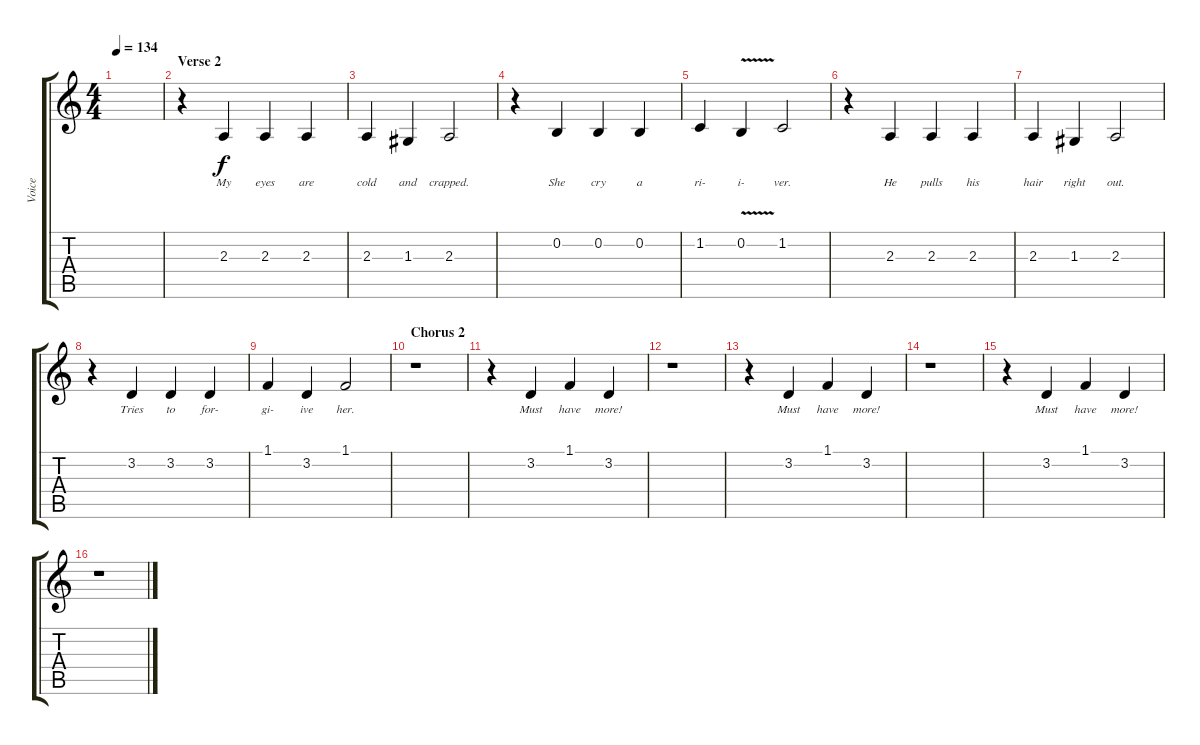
\track ("Voice" "Voice") {instrument clarinet}
\staff {score tabs}
\tuning (E4 B3 G3 D3 A2 E2) {hide}
\ts (4 4)
\tempo 134
\clef g2
\ks c
|
\section ("" "Verse 2")
r.4 2.3.4{lyrics (0 "My") lyrics (1 "") lyrics (2 "") lyrics (3 "") lyrics (4 "")} 2.3.4{lyrics (0 "eyes") lyrics (1 "") lyrics (2 "") lyrics (3 "") lyrics (4 "")} 2.3.4{lyrics (0 "are") lyrics (1 "") lyrics (2 "") lyrics (3 "") lyrics (4 "")} |
2.3.4{lyrics (0 "cold") lyrics (1 "") lyrics (2 "") lyrics (3 "") lyrics (4 "")} 1.3.4{lyrics (0 "and") lyrics (1 "") lyrics (2 "") lyrics (3 "") lyrics (4 "")} 2.3.2{lyrics (0 "crapped.") lyrics (1 "") lyrics (2 "") lyrics (3 "") lyrics (4 "")} |
r.4 0.2.4{lyrics (0 "She") lyrics (1 "") lyrics (2 "") lyrics (3 "") lyrics (4 "")} 0.2.4{lyrics (0 "cry") lyrics (1 "") lyrics (2 "") lyrics (3 "") lyrics (4 "")} 0.2.4{lyrics (0 "a") lyrics (1 "") lyrics (2 "") lyrics (3 "") lyrics (4 "")} |
1.2.4{lyrics (0 "ri-") lyrics (1 "") lyrics (2 "") lyrics (3 "") lyrics (4 "")} 0.2{v}.4{lyrics (0 "i-") lyrics (1 "") lyrics (2 "") lyrics (3 "") lyrics (4 "")} 1.2.2{lyrics (0 "ver.") lyrics (1 "") lyrics (2 "") lyrics (3 "") lyrics (4 "")} |
r.4 2.3.4{lyrics (0 "He") lyrics (1 "") lyrics (2 "") lyrics (3 "") lyrics (4 "")} 2.3.4{lyrics (0 "pulls") lyrics (1 "") lyrics (2 "") lyrics (3 "") lyrics (4 "")} 2.3.4{lyrics (0 "his") lyrics (1 "") lyrics (2 "") lyrics (3 "") lyrics (4 "")} |
2.3.4{lyrics (0 "hair") lyrics (1 "") lyrics (2 "") lyrics (3 "") lyrics (4 "")} 1.3.4{lyrics (0 "right") lyrics (1 "") lyrics (2 "") lyrics (3 "") lyrics (4 "")} 2.3.2{lyrics (0 "out.") lyrics (1 "") lyrics (2 "") lyrics (3 "") lyrics (4 "")} |
r.4 3.2.4{lyrics (0 "Tries") lyrics (1 "") lyrics (2 "") lyrics (3 "") lyrics (4 "")} 3.2.4{lyrics (0 "to") lyrics (1 "") lyrics (2 "") lyrics (3 "") lyrics (4 "")} 3.2.4{lyrics (0 "for-") lyrics (1 "") lyrics (2 "") lyrics (3 "") lyrics (4 "")} |
1.1.4{lyrics (0 "gi-") lyrics (1 "") lyrics (2 "") lyrics (3 "") lyrics (4 "")} 3.2.4{lyrics (0 "ive") lyrics (1 "") lyrics (2 "") lyrics (3 "") lyrics (4 "")} 1.1.2{lyrics (0 "her.") lyrics (1 "") lyrics (2 "") lyrics (3 "") lyrics (4 "")} |
\section ("" "Chorus 2")
r.1 |
r.4 3.2.4{lyrics (0 "Must") lyrics (1 "") lyrics (2 "") lyrics (3 "") lyrics (4 "")} 1.1.4{lyrics (0 "have") lyrics (1 "") lyrics (2 "") lyrics (3 "") lyrics (4 "")} 3.2.4{lyrics (0 "more!") lyrics (1 "") lyrics (2 "") lyrics (3 "") lyrics (4 "")} |
r.1 |
r.4 3.2.4{lyrics (0 "Must") lyrics (1 "") lyrics (2 "") lyrics (3 "") lyrics (4 "")} 1.1.4{lyrics (0 "have") lyrics (1 "") lyrics (2 "") lyrics (3 "") lyrics (4 "")} 3.2.4{lyrics (0 "more!") lyrics (1 "") lyrics (2 "") lyrics (3 "") lyrics (4 "")} |
r.1 |
r.4 3.2.4{lyrics (0 "Must") lyrics (1 "") lyrics (2 "") lyrics (3 "") lyrics (4 "")} 1.1.4{lyrics (0 "have") lyrics (1 "") lyrics (2 "") lyrics (3 "") lyrics (4 "")} 3.2.4{lyrics (0 "more!") lyrics (1 "") lyrics (2 "") lyrics (3 "") lyrics (4 "")} |
r.1
